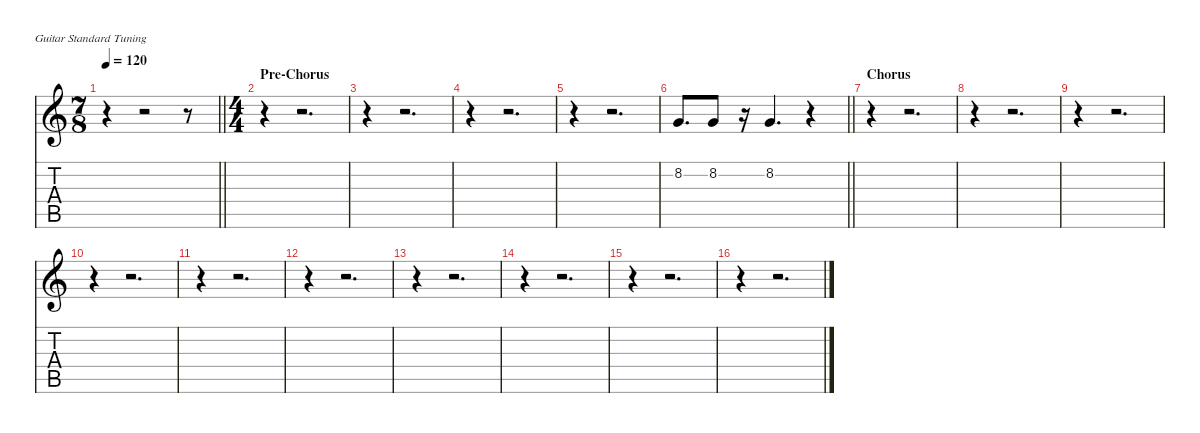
\defaultSystemsLayout 4
\hideDynamics
\bracketExtendMode nobrackets
\singleTrackTrackNamePolicy hidden
\multiTrackTrackNamePolicy hidden
\firstSystemTrackNameMode fullname
\firstSystemTrackNameOrientation horizontal
\otherSystemsTrackNameOrientation horizontal
\track ("Effects / Backup Vocals" "fl.") {instrument flute}
\staff {score tabs}
\tuning (E4 B3 G3 D3 A2 E2)
\ts (7 8)
\beaming (8 2 2 2 2)
\tempo 120
\clef g2
\barLineRight lightlight
\ks c
r.4{dy f beam Down} r.2{beam Down} r.8{beam Down} |
\ts (4 4)
\beaming (8 2 2 2 2)
\section ("" "Pre-Chorus")
r.4{beam Down} r.2{d beam Down} |
r.4{beam Down} r.2{d beam Down} |
r.4{beam Down} r.2{d beam Down} |
r.4{beam Down} r.2{d beam Down} |
\barLineRight lightlight
8.2.8{d beam Up} 8.2.8{beam Up} r.16{beam Up} 8.2.4{d beam Up} r.4{beam Up} |
\section ("" "Chorus")
r.4{beam Down} r.2{d beam Down} |
r.4{beam Down} r.2{d beam Down} |
r.4{beam Down} r.2{d beam Down} |
r.4{beam Down} r.2{d beam Down} |
r.4{beam Down} r.2{d beam Down} |
r.4{beam Down} r.2{d beam Down} |
r.4{beam Down} r.2{d beam Down} |
r.4{beam Down} r.2{d beam Down} |
r.4{beam Down} r.2{d beam Down} |
r.4{beam Down} r.2{d beam Down}
